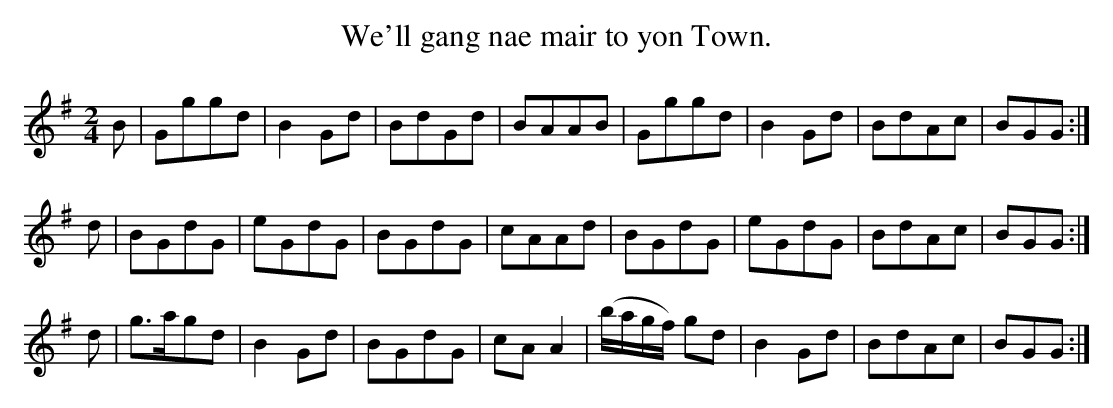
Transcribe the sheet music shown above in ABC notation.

X:1
T:We'll gang nae mair to yon Town.
M:2/4
L:1/8
K:G
B|Gggd |B2Gd|BdGd|BAAB|Gggd         |B2Gd|BdAc|BGG:|
d|BGdG |eGdG|BGdG|cAAd|BGdG         |eGdG|BdAc|BGG:|
d|g>agd|B2Gd|BGdG|cAA2|(b/a/g/f/) gd|B2Gd|BdAc|BGG:|
